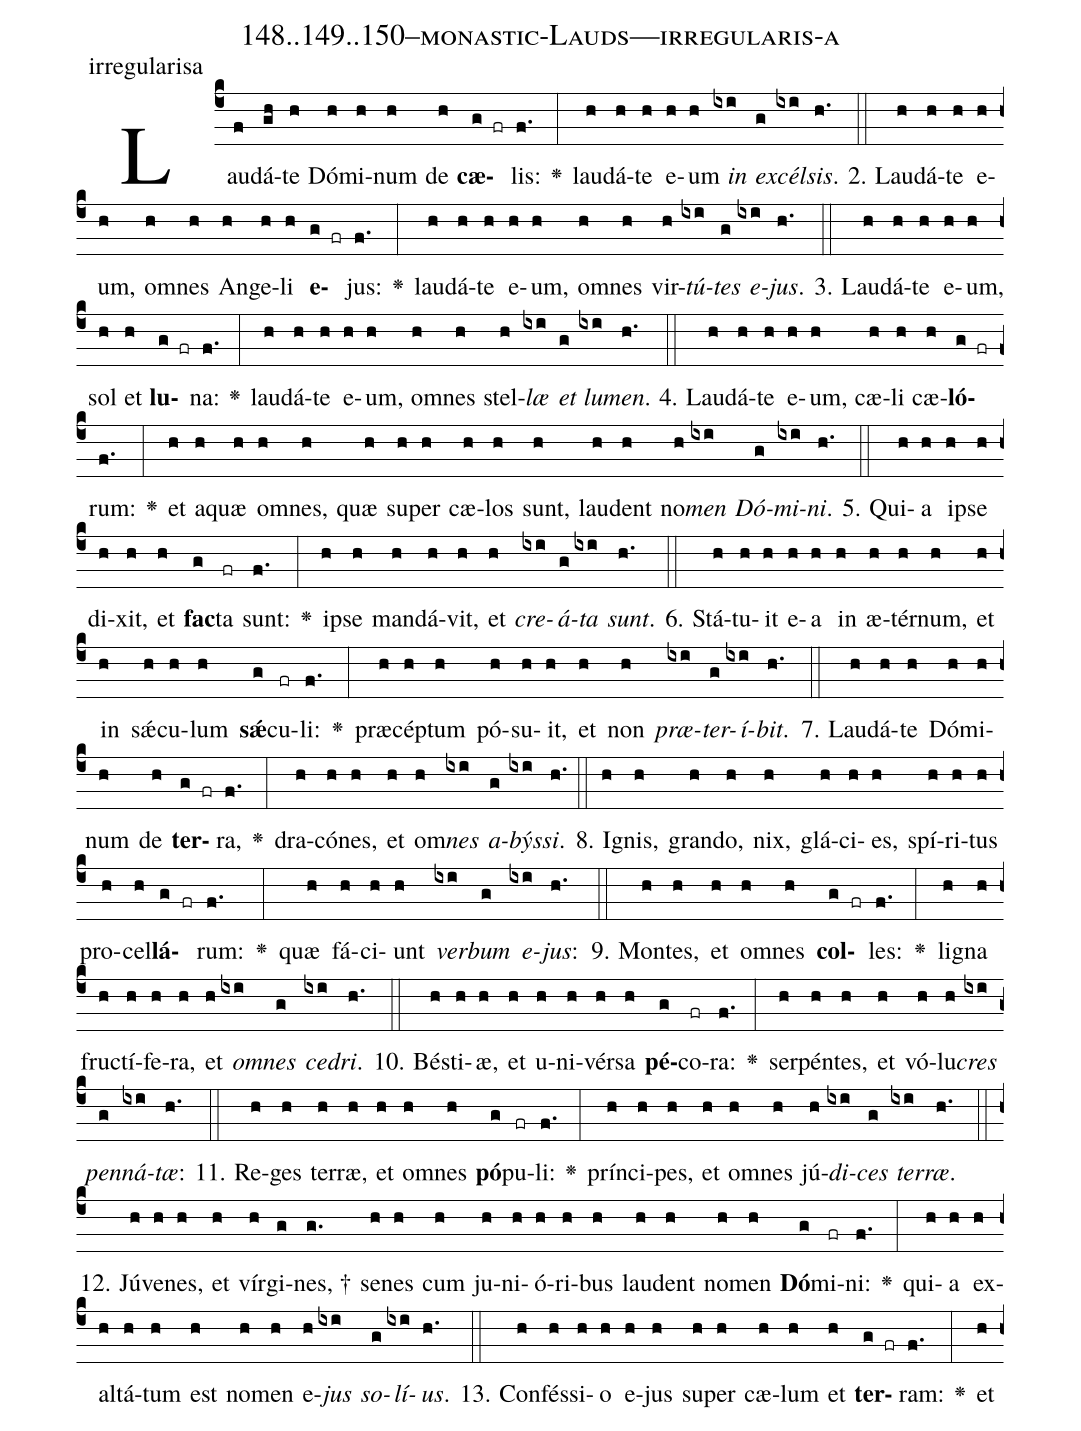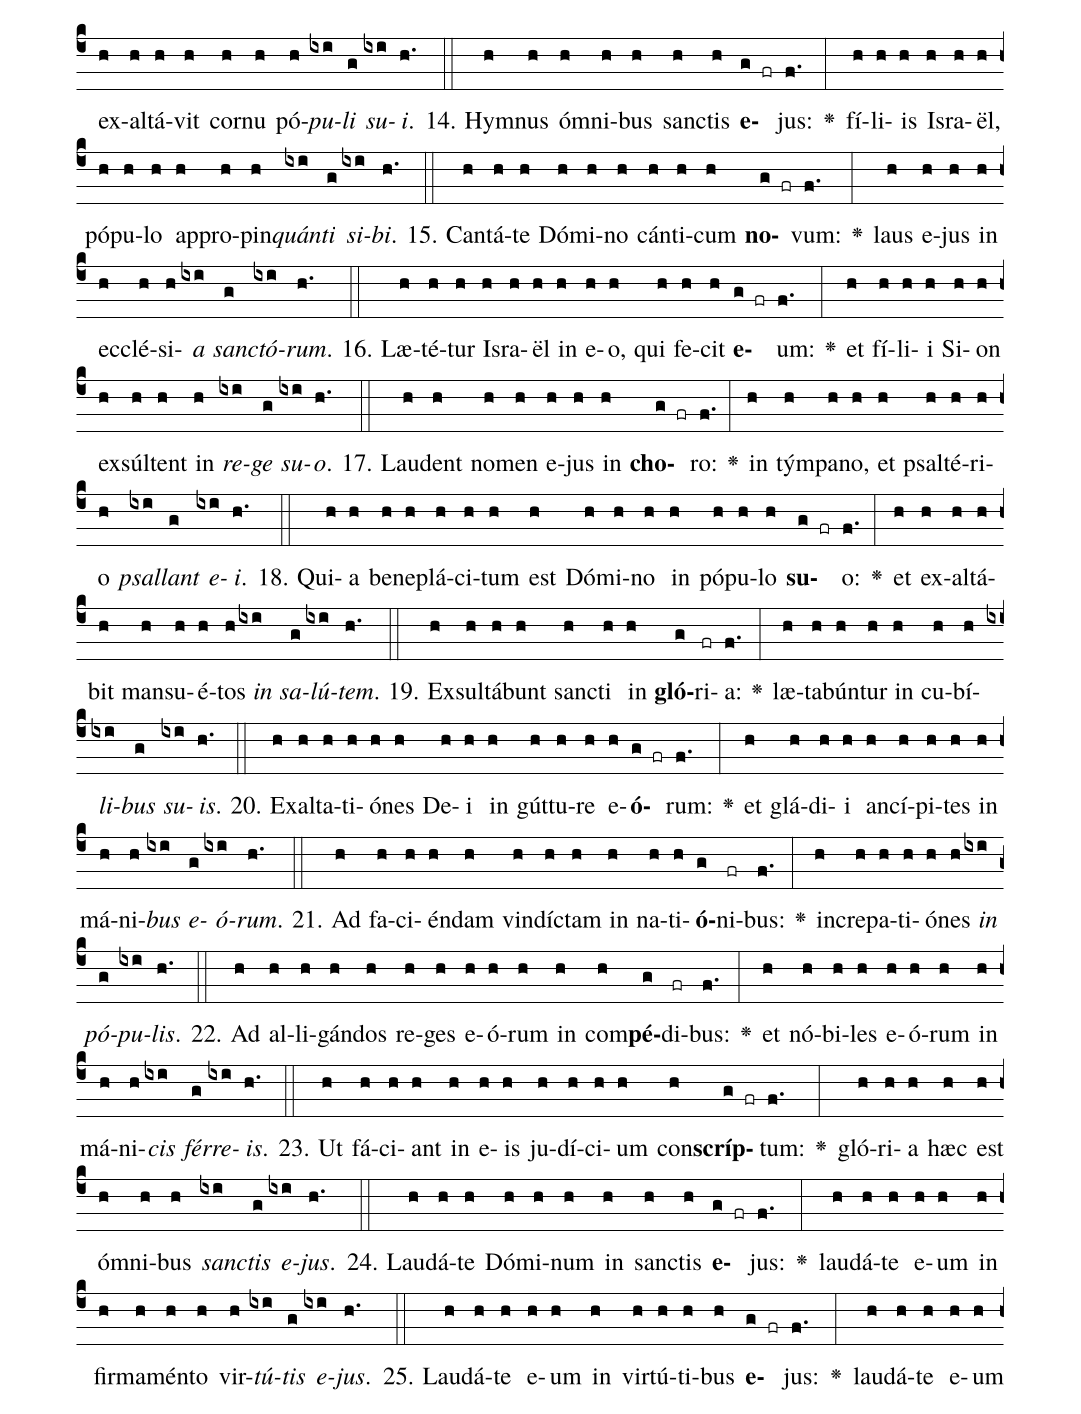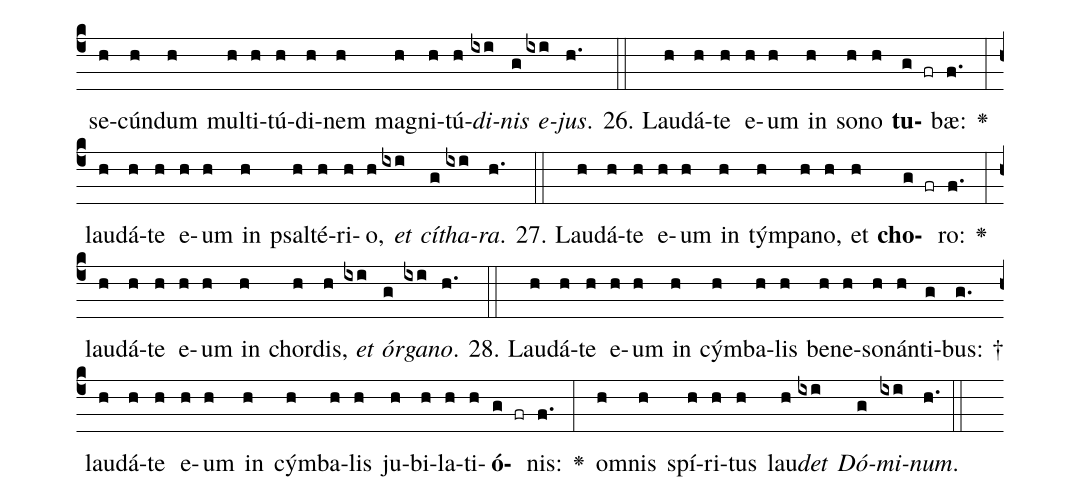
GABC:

name: 148..149..150--monastic-Lauds---irregularis-a;
annotation: irregularisa;
%%
(c4)Lau(f)dá(gh)te(h) Dó(h)mi(h)num(h) de(h) <b>cæ</b>(g fr)lis:(f.) <v>\greheightstar</v>(:) lau(h)dá(h)te(h) e(h)um(h) <i>in</i>(ixi) <i>ex</i>(g)<i>cél</i>(ixi)<i>sis</i>.(h.) (::)
2. Lau(h)dá(h)te(h) e(h)um,(h) om(h)nes(h) An(h)ge(h)li(h) <b>e</b>(g fr)jus:(f.) <v>\greheightstar</v>(:) lau(h)dá(h)te(h) e(h)um,(h) om(h)nes(h) vir(h)<i>tú</i>(ixi)<i>tes</i>(g) <i>e</i>(ixi)<i>jus</i>.(h.) (::)
3. Lau(h)dá(h)te(h) e(h)um,(h) sol(h) et(h) <b>lu</b>(g fr)na:(f.) <v>\greheightstar</v>(:) lau(h)dá(h)te(h) e(h)um,(h) om(h)nes(h) stel(h)<i>læ</i>(ixi) <i>et</i>(g) <i>lu</i>(ixi)<i>men</i>.(h.) (::)
4. Lau(h)dá(h)te(h) e(h)um,(h) cæ(h)li(h) cæ(h)<b>ló</b>(g fr)rum:(f.) <v>\greheightstar</v>(:) et(h) a(h)quæ(h) om(h)nes,(h) quæ(h) su(h)per(h) cæ(h)los(h) sunt,(h) lau(h)dent(h) no(h)<i>men</i>(ixi) <i>Dó</i>(g)<i>mi</i>(ixi)<i>ni</i>.(h.) (::)
5. Qui(h)a(h) ip(h)se(h) di(h)xit,(h) et(h) <b>fac</b>(g)ta(fr) sunt:(f.) <v>\greheightstar</v>(:) ip(h)se(h) man(h)dá(h)vit,(h) et(h) <i>cre</i>(ixi)<i>á</i>(g)<i>ta</i>(ixi) <i>sunt</i>.(h.) (::)
6. Stá(h)tu(h)it(h) e(h)a(h) in(h) æ(h)tér(h)num,(h) et(h) in(h) sǽ(h)cu(h)lum(h) <b>sǽ</b>(g)cu(fr)li:(f.) <v>\greheightstar</v>(:) præ(h)cép(h)tum(h) pó(h)su(h)it,(h) et(h) non(h) <i>præ</i>(ixi)<i>ter</i>(g)<i>í</i>(ixi)<i>bit</i>.(h.) (::)
7. Lau(h)dá(h)te(h) Dó(h)mi(h)num(h) de(h) <b>ter</b>(g fr)ra,(f.) <v>\greheightstar</v>(:) dra(h)có(h)nes,(h) et(h) om(h)<i>nes</i>(ixi) <i>a</i>(g)<i>býs</i>(ixi)<i>si</i>.(h.) (::)
8. I(h)gnis,(h) gran(h)do,(h) nix,(h) glá(h)ci(h)es,(h) spí(h)ri(h)tus(h) pro(h)cel(h)<b>lá</b>(g fr)rum:(f.) <v>\greheightstar</v>(:) quæ(h) fá(h)ci(h)unt(h) <i>ver</i>(ixi)<i>bum</i>(g) <i>e</i>(ixi)<i>jus</i>:(h.) (::)
9. Mon(h)tes,(h) et(h) om(h)nes(h) <b>col</b>(g fr)les:(f.) <v>\greheightstar</v>(:) li(h)gna(h) fruc(h)tí(h)fe(h)ra,(h) et(h) <i>om</i>(ixi)<i>nes</i>(g) <i>ce</i>(ixi)<i>dri</i>.(h.) (::)
10. Bés(h)ti(h)æ,(h) et(h) u(h)ni(h)vér(h)sa(h) <b>pé</b>(g)co(fr)ra:(f.) <v>\greheightstar</v>(:) ser(h)pén(h)tes,(h) et(h) vó(h)lu(h)<i>cres</i>(ixi) <i>pen</i>(g)<i>ná</i>(ixi)<i>tæ</i>:(h.) (::)
11. Re(h)ges(h) ter(h)ræ,(h) et(h) om(h)nes(h) <b>pó</b>(g)pu(fr)li:(f.) <v>\greheightstar</v>(:) prín(h)ci(h)pes,(h) et(h) om(h)nes(h) jú(h)<i>di</i>(ixi)<i>ces</i>(g) <i>ter</i>(ixi)<i>ræ</i>.(h.) (::)
12. Jú(h)ve(h)nes,(h) et(h) vír(h)gi(g)nes, †(g.) se(h)nes(h) cum(h) ju(h)ni(h)ó(h)ri(h)bus(h) lau(h)dent(h) no(h)men(h) <b>Dó</b>(g)mi(fr)ni:(f.) <v>\greheightstar</v>(:) qui(h)a(h) ex(h)al(h)tá(h)tum(h) est(h) no(h)men(h) e(h)<i>jus</i>(ixi) <i>so</i>(g)<i>lí</i>(ixi)<i>us</i>.(h.) (::)
13. Con(h)fés(h)si(h)o(h) e(h)jus(h) su(h)per(h) cæ(h)lum(h) et(h) <b>ter</b>(g fr)ram:(f.) <v>\greheightstar</v>(:) et(h) ex(h)al(h)tá(h)vit(h) cor(h)nu(h) pó(h)<i>pu</i>(ixi)<i>li</i>(g) <i>su</i>(ixi)<i>i</i>.(h.) (::)
14. Hym(h)nus(h) óm(h)ni(h)bus(h) sanc(h)tis(h) <b>e</b>(g fr)jus:(f.) <v>\greheightstar</v>(:) fí(h)li(h)is(h) Is(h)ra(h)ël,(h) pó(h)pu(h)lo(h) ap(h)pro(h)pin(h)<i>quán</i>(ixi)<i>ti</i>(g) <i>si</i>(ixi)<i>bi</i>.(h.) (::)
15. Can(h)tá(h)te(h) Dó(h)mi(h)no(h) cán(h)ti(h)cum(h) <b>no</b>(g fr)vum:(f.) <v>\greheightstar</v>(:) laus(h) e(h)jus(h) in(h) ec(h)clé(h)si(h)<i>a</i>(ixi) <i>sanc</i>(g)<i>tó</i>(ixi)<i>rum</i>.(h.) (::)
16. Læ(h)té(h)tur(h) Is(h)ra(h)ël(h) in(h) e(h)o,(h) qui(h) fe(h)cit(h) <b>e</b>(g fr)um:(f.) <v>\greheightstar</v>(:) et(h) fí(h)li(h)i(h) Si(h)on(h) ex(h)súl(h)tent(h) in(h) <i>re</i>(ixi)<i>ge</i>(g) <i>su</i>(ixi)<i>o</i>.(h.) (::)
17. Lau(h)dent(h) no(h)men(h) e(h)jus(h) in(h) <b>cho</b>(g fr)ro:(f.) <v>\greheightstar</v>(:) in(h) tým(h)pa(h)no,(h) et(h) psal(h)té(h)ri(h)o(h) <i>psal</i>(ixi)<i>lant</i>(g) <i>e</i>(ixi)<i>i</i>.(h.) (::)
18. Qui(h)a(h) be(h)ne(h)plá(h)ci(h)tum(h) est(h) Dó(h)mi(h)no(h) in(h) pó(h)pu(h)lo(h) <b>su</b>(g fr)o:(f.) <v>\greheightstar</v>(:) et(h) ex(h)al(h)tá(h)bit(h) man(h)su(h)é(h)tos(h) <i>in</i>(ixi) <i>sa</i>(g)<i>lú</i>(ixi)<i>tem</i>.(h.) (::)
19. Ex(h)sul(h)tá(h)bunt(h) sanc(h)ti(h) in(h) <b>gló</b>(g)ri(fr)a:(f.) <v>\greheightstar</v>(:) læ(h)ta(h)bún(h)tur(h) in(h) cu(h)bí(h)<i>li</i>(ixi)<i>bus</i>(g) <i>su</i>(ixi)<i>is</i>.(h.) (::)
20. Ex(h)al(h)ta(h)ti(h)ó(h)nes(h) De(h)i(h) in(h) gút(h)tu(h)re(h) e(h)<b>ó</b>(g fr)rum:(f.) <v>\greheightstar</v>(:) et(h) glá(h)di(h)i(h) an(h)cí(h)pi(h)tes(h) in(h) má(h)ni(h)<i>bus</i>(ixi) <i>e</i>(g)<i>ó</i>(ixi)<i>rum</i>.(h.) (::)
21. Ad(h) fa(h)ci(h)én(h)dam(h) vin(h)díc(h)tam(h) in(h) na(h)ti(h)<b>ó</b>(g)ni(fr)bus:(f.) <v>\greheightstar</v>(:) in(h)cre(h)pa(h)ti(h)ó(h)nes(h) <i>in</i>(ixi) <i>pó</i>(g)<i>pu</i>(ixi)<i>lis</i>.(h.) (::)
22. Ad(h) al(h)li(h)gán(h)dos(h) re(h)ges(h) e(h)ó(h)rum(h) in(h) com(h)<b>pé</b>(g)di(fr)bus:(f.) <v>\greheightstar</v>(:) et(h) nó(h)bi(h)les(h) e(h)ó(h)rum(h) in(h) má(h)ni(h)<i>cis</i>(ixi) <i>fér</i>(g)<i>re</i>(ixi)<i>is</i>.(h.) (::)
23. Ut(h) fá(h)ci(h)ant(h) in(h) e(h)is(h) ju(h)dí(h)ci(h)um(h) con(h)<b>scríp</b>(g fr)tum:(f.) <v>\greheightstar</v>(:) gló(h)ri(h)a(h) hæc(h) est(h) óm(h)ni(h)bus(h) <i>sanc</i>(ixi)<i>tis</i>(g) <i>e</i>(ixi)<i>jus</i>.(h.) (::)
24. Lau(h)dá(h)te(h) Dó(h)mi(h)num(h) in(h) sanc(h)tis(h) <b>e</b>(g fr)jus:(f.) <v>\greheightstar</v>(:) lau(h)dá(h)te(h) e(h)um(h) in(h) fir(h)ma(h)mén(h)to(h) vir(h)<i>tú</i>(ixi)<i>tis</i>(g) <i>e</i>(ixi)<i>jus</i>.(h.) (::)
25. Lau(h)dá(h)te(h) e(h)um(h) in(h) vir(h)tú(h)ti(h)bus(h) <b>e</b>(g fr)jus:(f.) <v>\greheightstar</v>(:) lau(h)dá(h)te(h) e(h)um(h) se(h)cún(h)dum(h) mul(h)ti(h)tú(h)di(h)nem(h) ma(h)gni(h)tú(h)<i>di</i>(ixi)<i>nis</i>(g) <i>e</i>(ixi)<i>jus</i>.(h.) (::)
26. Lau(h)dá(h)te(h) e(h)um(h) in(h) so(h)no(h) <b>tu</b>(g fr)bæ:(f.) <v>\greheightstar</v>(:) lau(h)dá(h)te(h) e(h)um(h) in(h) psal(h)té(h)ri(h)o,(h) <i>et</i>(ixi) <i>cí</i>(g)<i>tha</i>(ixi)<i>ra</i>.(h.) (::)
27. Lau(h)dá(h)te(h) e(h)um(h) in(h) tým(h)pa(h)no,(h) et(h) <b>cho</b>(g fr)ro:(f.) <v>\greheightstar</v>(:) lau(h)dá(h)te(h) e(h)um(h) in(h) chor(h)dis,(h) <i>et</i>(ixi) <i>ór</i>(g)<i>ga</i>(ixi)<i>no</i>.(h.) (::)
28. Lau(h)dá(h)te(h) e(h)um(h) in(h) cým(h)ba(h)lis(h) be(h)ne(h)so(h)nán(h)ti(g)bus: †(g.) lau(h)dá(h)te(h) e(h)um(h) in(h) cým(h)ba(h)lis(h) ju(h)bi(h)la(h)ti(h)<b>ó</b>(g fr)nis:(f.) <v>\greheightstar</v>(:) om(h)nis(h) spí(h)ri(h)tus(h) lau(h)<i>det</i>(ixi) <i>Dó</i>(g)<i>mi</i>(ixi)<i>num</i>.(h.) (::)
